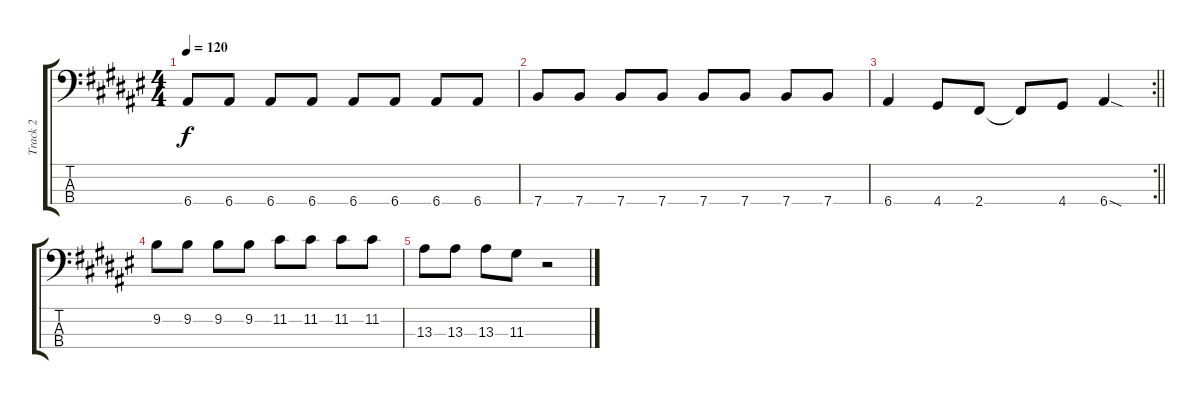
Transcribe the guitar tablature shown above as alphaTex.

\track ("Track 2" "Track 2") {instrument electricbasspick}
\staff {score tabs}
\tuning (G2 D2 A1 E1) {hide}
\ts (4 4)
\tempo 120
\clef f4
\ks f#
6.4.8{dy f} 6.4.8 6.4.8 6.4.8 6.4.8 6.4.8 6.4.8 6.4.8 |
7.4.8 7.4.8 7.4.8 7.4.8 7.4.8 7.4.8 7.4.8 7.4.8 |
\rc 2
\barLineRight lightlight
6.4.4 4.4.8 2.4.8 2.4{t}.8 4.4.8 6.4{sod}.4 |
9.2.8 9.2.8 9.2.8 9.2.8 11.2.8 11.2.8 11.2.8 11.2.8 |
13.3.8 13.3.8 13.3.8 11.3.8 r.2
